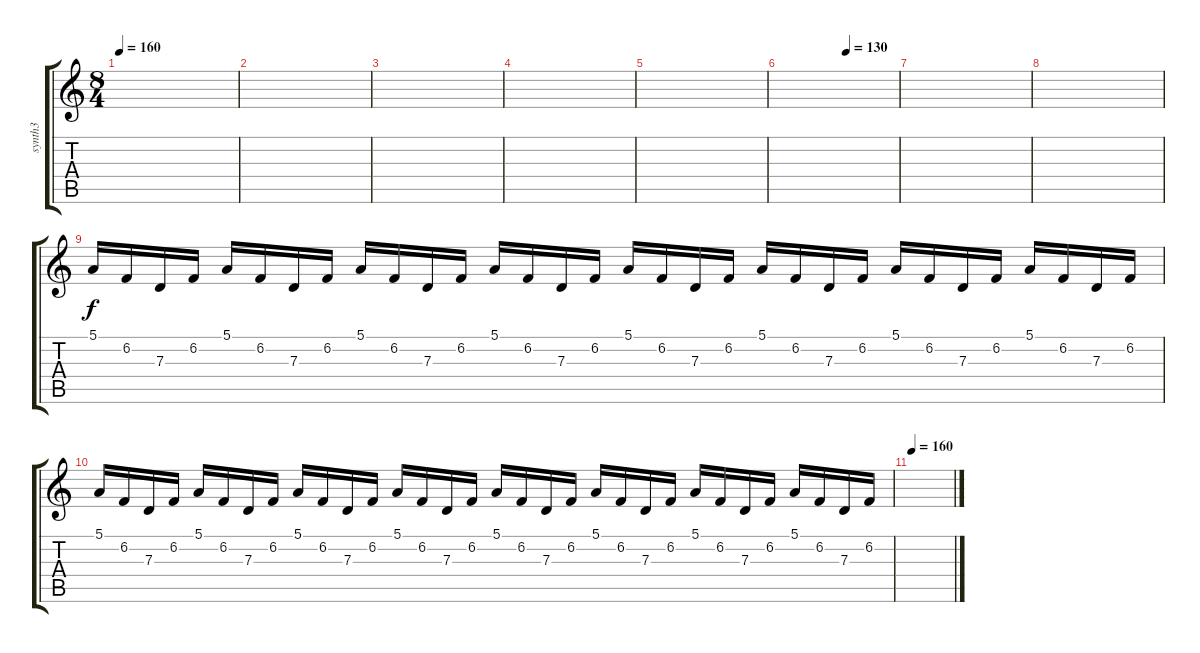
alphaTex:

\track ("synth3" "synth3") {instrument lead2sawtooth}
\staff {score tabs}
\tuning (E4 B3 G3 D3 A2 D2) {hide}
\ts (8 4)
\tempo 160
\clef g2
\ks c
|
|
|
|
|
\tempo (140 0.5625)
\tempo (130 0.5625)
|
|
|
5.1.16 6.2.16 7.3.16 6.2.16 5.1.16 6.2.16 7.3.16 6.2.16 5.1.16 6.2.16 7.3.16 6.2.16 5.1.16 6.2.16 7.3.16 6.2.16 5.1.16 6.2.16 7.3.16 6.2.16 5.1.16 6.2.16 7.3.16 6.2.16 5.1.16 6.2.16 7.3.16 6.2.16 5.1.16 6.2.16 7.3.16 6.2.16 |
5.1.16 6.2.16 7.3.16 6.2.16 5.1.16 6.2.16 7.3.16 6.2.16 5.1.16 6.2.16 7.3.16 6.2.16 5.1.16 6.2.16 7.3.16 6.2.16 5.1.16 6.2.16 7.3.16 6.2.16 5.1.16 6.2.16 7.3.16 6.2.16 5.1.16 6.2.16 7.3.16 6.2.16 5.1.16 6.2.16 7.3.16 6.2.16 |
\tempo 170
\tempo 160
